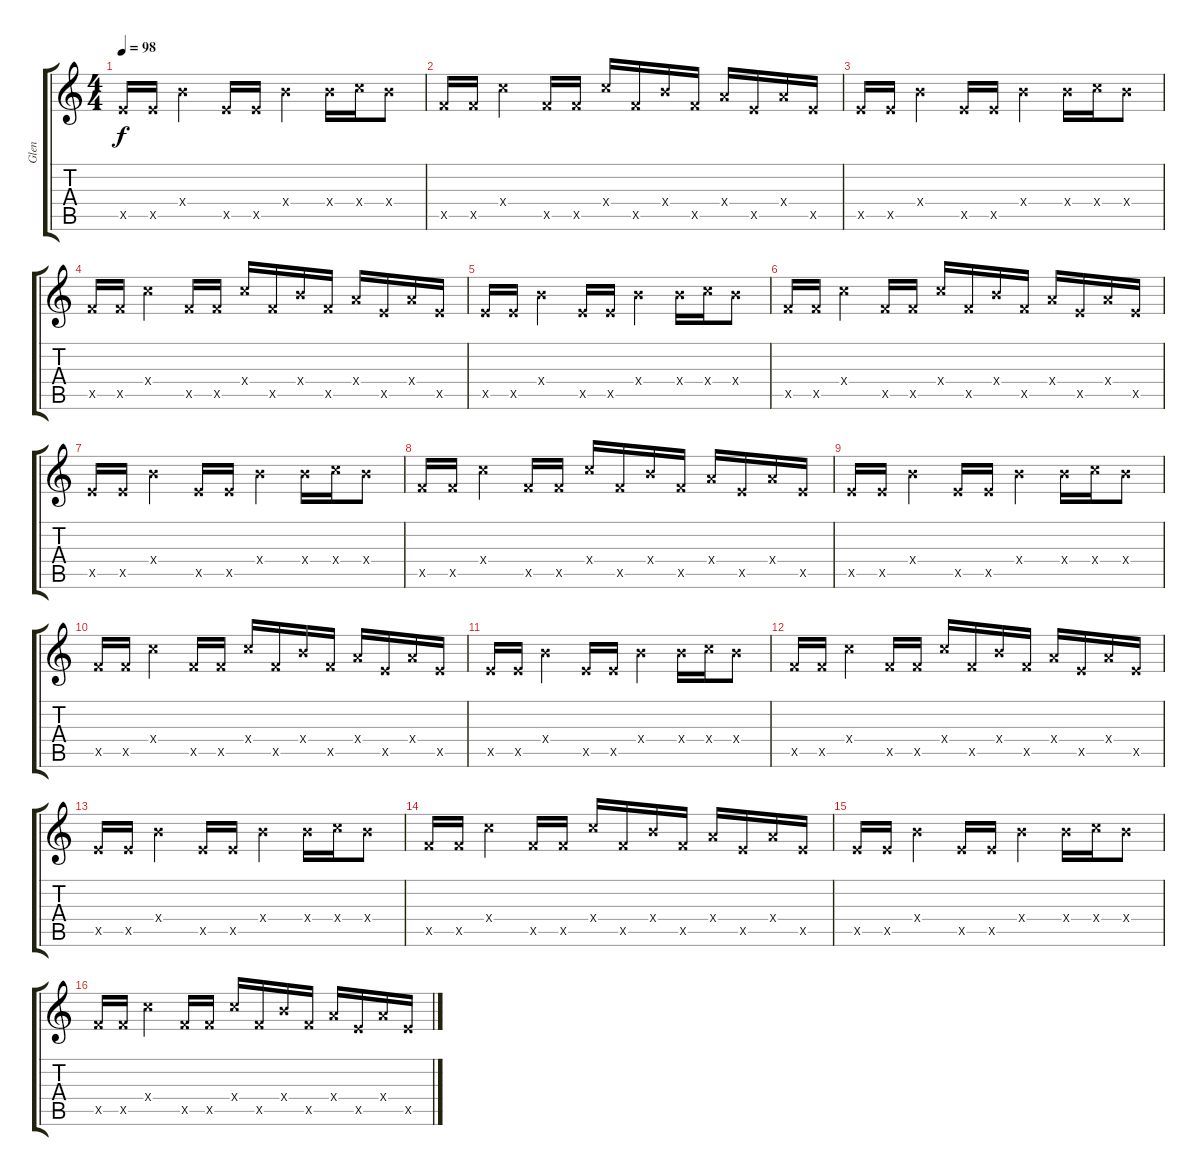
\track ("Glen" "Glen") {instrument distortionguitar}
\staff {score tabs}
\tuning (E4 B3 G3 D3 A2 E2) {hide}
\ts (4 4)
\tempo 98
\clef g2
\ks c
7.5{x}.16{dy f} 7.5{x}.16 9.4{x}.4 7.5{x}.16 7.5{x}.16 9.4{x}.4 9.4{x}.16 10.4{x}.16 9.4{x}.8 |
8.5{x}.16 8.5{x}.16 10.4{x}.4 8.5{x}.16 8.5{x}.16 10.4{x}.16 8.5{x}.16 9.4{x}.16 8.5{x}.16 7.4{x}.16 7.5{x}.16 7.4{x}.16 7.5{x}.16 |
7.5{x}.16{volume 9 instrument acousticguitarsteel} 7.5{x}.16 9.4{x}.4 7.5{x}.16 7.5{x}.16 9.4{x}.4 9.4{x}.16 10.4{x}.16 9.4{x}.8 |
8.5{x}.16 8.5{x}.16 10.4{x}.4 8.5{x}.16 8.5{x}.16 10.4{x}.16 8.5{x}.16 9.4{x}.16 8.5{x}.16 7.4{x}.16 7.5{x}.16 7.4{x}.16 7.5{x}.16 |
7.5{x}.16 7.5{x}.16 9.4{x}.4 7.5{x}.16 7.5{x}.16 9.4{x}.4 9.4{x}.16 10.4{x}.16 9.4{x}.8 |
8.5{x}.16 8.5{x}.16 10.4{x}.4 8.5{x}.16 8.5{x}.16 10.4{x}.16 8.5{x}.16 9.4{x}.16 8.5{x}.16 7.4{x}.16 7.5{x}.16 7.4{x}.16 7.5{x}.16 |
7.5{x}.16{volume 10 instrument acousticguitarsteel} 7.5{x}.16 9.4{x}.4 7.5{x}.16 7.5{x}.16 9.4{x}.4 9.4{x}.16 10.4{x}.16 9.4{x}.8 |
8.5{x}.16 8.5{x}.16 10.4{x}.4 8.5{x}.16 8.5{x}.16 10.4{x}.16 8.5{x}.16 9.4{x}.16 8.5{x}.16 7.4{x}.16 7.5{x}.16 7.4{x}.16 7.5{x}.16 |
7.5{x}.16 7.5{x}.16 9.4{x}.4 7.5{x}.16 7.5{x}.16 9.4{x}.4 9.4{x}.16 10.4{x}.16 9.4{x}.8 |
8.5{x}.16 8.5{x}.16 10.4{x}.4 8.5{x}.16 8.5{x}.16 10.4{x}.16 8.5{x}.16 9.4{x}.16 8.5{x}.16 7.4{x}.16 7.5{x}.16 7.4{x}.16 7.5{x}.16 |
7.5{x}.16 7.5{x}.16 9.4{x}.4 7.5{x}.16 7.5{x}.16 9.4{x}.4 9.4{x}.16 10.4{x}.16 9.4{x}.8 |
8.5{x}.16 8.5{x}.16 10.4{x}.4 8.5{x}.16 8.5{x}.16 10.4{x}.16 8.5{x}.16 9.4{x}.16 8.5{x}.16 7.4{x}.16 7.5{x}.16 7.4{x}.16 7.5{x}.16 |
7.5{x}.16 7.5{x}.16 9.4{x}.4 7.5{x}.16 7.5{x}.16 9.4{x}.4 9.4{x}.16 10.4{x}.16 9.4{x}.8 |
8.5{x}.16 8.5{x}.16 10.4{x}.4 8.5{x}.16 8.5{x}.16 10.4{x}.16 8.5{x}.16 9.4{x}.16 8.5{x}.16 7.4{x}.16 7.5{x}.16 7.4{x}.16 7.5{x}.16 |
7.5{x}.16{volume 8 instrument acousticguitarsteel} 7.5{x}.16 9.4{x}.4 7.5{x}.16 7.5{x}.16 9.4{x}.4 9.4{x}.16 10.4{x}.16 9.4{x}.8 |
8.5{x}.16 8.5{x}.16 10.4{x}.4 8.5{x}.16 8.5{x}.16 10.4{x}.16 8.5{x}.16 9.4{x}.16 8.5{x}.16 7.4{x}.16 7.5{x}.16 7.4{x}.16 7.5{x}.16
